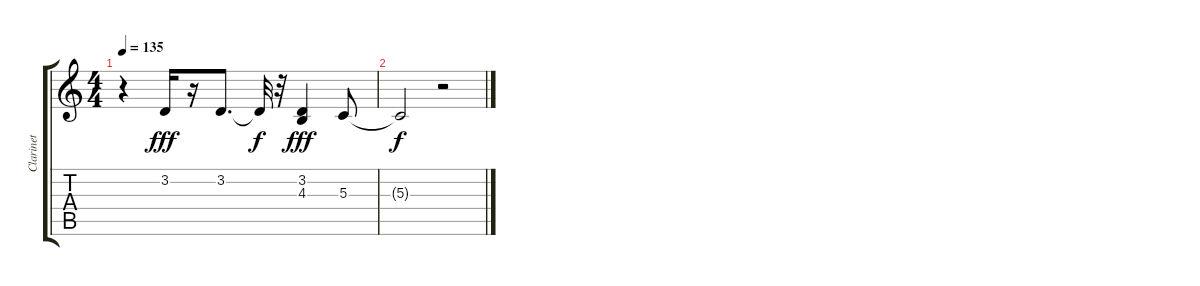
\track ("Clarinet" "Clarinet") {instrument clarinet}
\staff {score tabs}
\tuning (E4 B3 G3 D3 A2 E2) {hide}
\ts (4 4)
\tempo 135
\clef g2
\ks c
r.4{dy f} 3.2.16{dy fff} r.16 3.2.8{d} 3.2{t}.32{dy f} r.32 (3.2 4.3).4{dy fff} 5.3.8 |
5.3{t}.2{dy f} r.2
